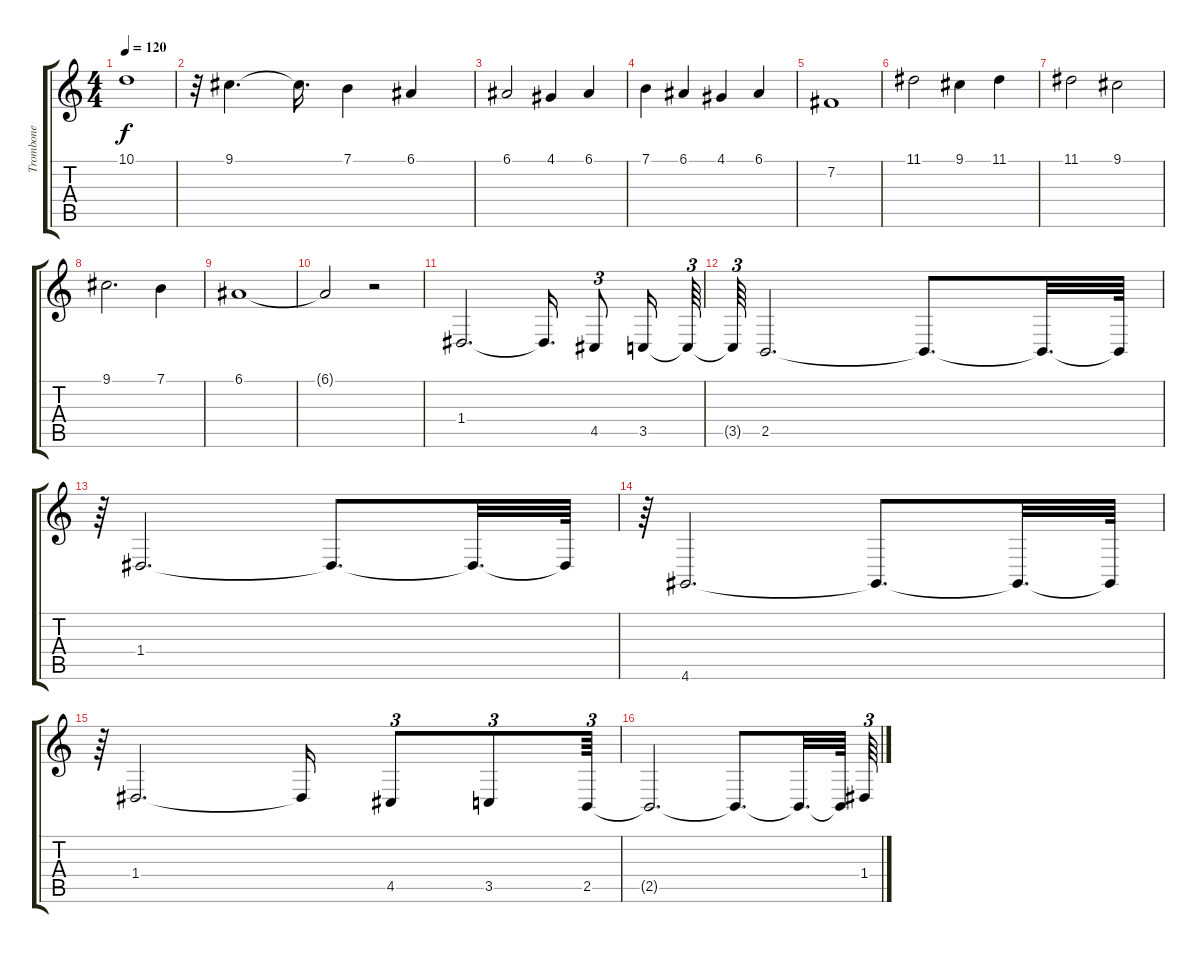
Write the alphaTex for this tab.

\track ("Trombone" "Trombone") {instrument trombone}
\staff {score tabs}
\tuning (E4 B3 G3 D3 A2 E2) {hide}
\ts (4 4)
\tempo 120
\clef g2
\ks c
10.1.1{dy f volume 9 instrument flute} |
r.32 9.1.4{d} 9.1{t}.16{d} 7.1.4 6.1.4 |
6.1.2 4.1.4 6.1.4 |
7.1.4 6.1.4 4.1.4 6.1.4 |
7.2.1 |
11.1.2 9.1.4 11.1.4 |
11.1.2 9.1.2 |
9.1.2{d} 7.1.4 |
6.1.1 |
6.1{t}.2 r.2 |
1.4.2{d volume 14 instrument brasssection} 1.4{t}.16{d} 4.5.8{tu (3 2)} 3.5.16 3.5{t}.64{tu (3 2)} |
3.5{t}.64{tu (3 2)} 2.5.2{d} 2.5{t}.8{d} 2.5{t}.32{d} 2.5{t}.64 |
r.64{tu (3 2)} 1.4.2{d} 1.4{t}.8{d} 1.4{t}.32{d} 1.4{t}.64 |
r.64{tu (3 2)} 4.6.2{d} 4.6{t}.8{d} 4.6{t}.32{d} 4.6{t}.64 |
r.64{tu (3 2)} 1.4.2{d} 1.4{t}.16 4.5.8{tu (3 2)} 3.5.8{tu (3 2)} 2.5.64{tu (3 2)} |
2.5{t}.2{d} 2.5{t}.8{d} 2.5{t}.32{d} 2.5{t}.64 1.4.64{tu (3 2)}
